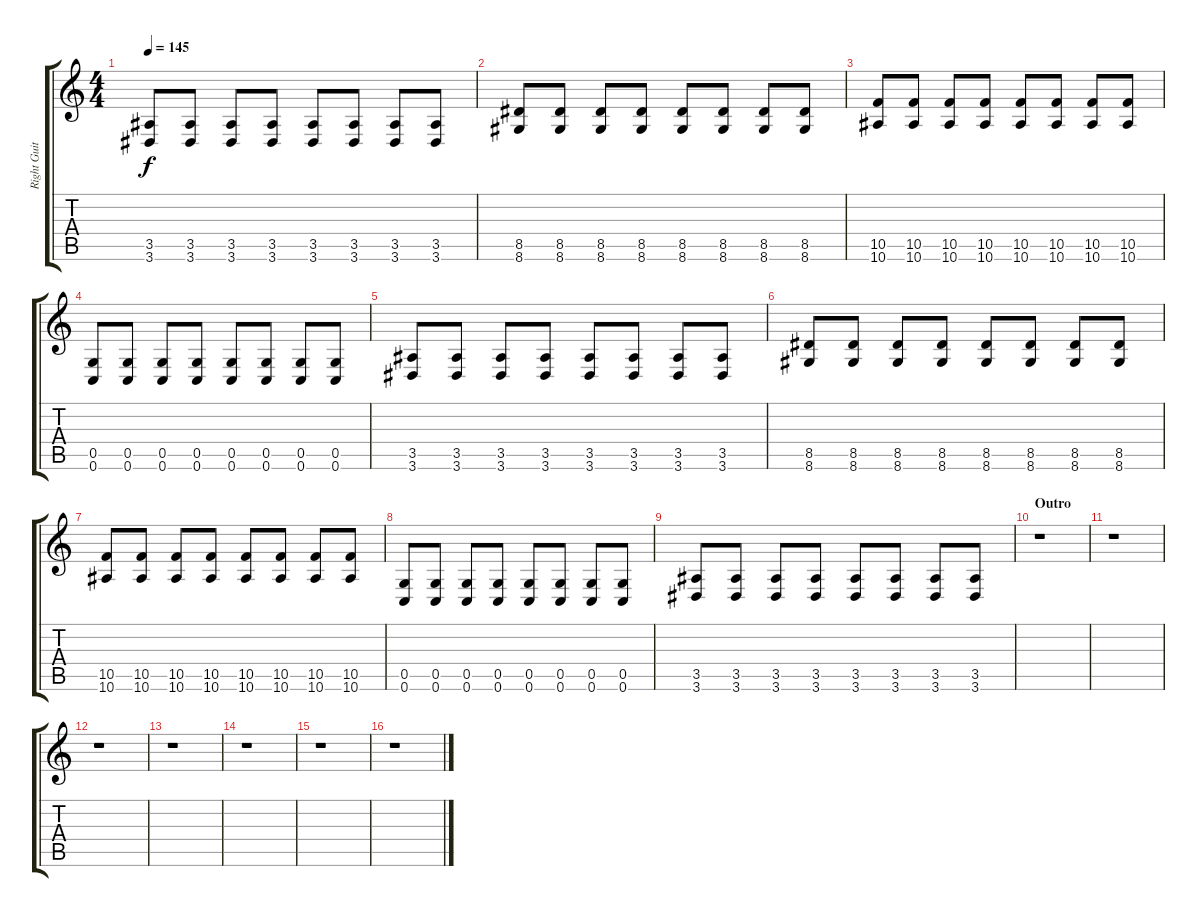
\track ("Right Guitar" "Right Guit") {instrument distortionguitar}
\staff {score tabs}
\tuning (D4 A3 F3 C3 G2 C2) {hide}
\ts (4 4)
\tempo 145
\clef g2
\ks c
(3.5 3.6).8{dy f} (3.5 3.6).8 (3.5 3.6).8 (3.5 3.6).8 (3.5 3.6).8 (3.5 3.6).8 (3.5 3.6).8 (3.5 3.6).8 |
(8.5 8.6).8 (8.5 8.6).8 (8.5 8.6).8 (8.5 8.6).8 (8.5 8.6).8 (8.5 8.6).8 (8.5 8.6).8 (8.5 8.6).8 |
(10.5 10.6).8 (10.5 10.6).8 (10.5 10.6).8 (10.5 10.6).8 (10.5 10.6).8 (10.5 10.6).8 (10.5 10.6).8 (10.5 10.6).8 |
(0.5 0.6).8 (0.5 0.6).8 (0.5 0.6).8 (0.5 0.6).8 (0.5 0.6).8 (0.5 0.6).8 (0.5 0.6).8 (0.5 0.6).8 |
(3.5 3.6).8 (3.5 3.6).8 (3.5 3.6).8 (3.5 3.6).8 (3.5 3.6).8 (3.5 3.6).8 (3.5 3.6).8 (3.5 3.6).8 |
(8.5 8.6).8 (8.5 8.6).8 (8.5 8.6).8 (8.5 8.6).8 (8.5 8.6).8 (8.5 8.6).8 (8.5 8.6).8 (8.5 8.6).8 |
(10.5 10.6).8 (10.5 10.6).8 (10.5 10.6).8 (10.5 10.6).8 (10.5 10.6).8 (10.5 10.6).8 (10.5 10.6).8 (10.5 10.6).8 |
(0.5 0.6).8 (0.5 0.6).8 (0.5 0.6).8 (0.5 0.6).8 (0.5 0.6).8 (0.5 0.6).8 (0.5 0.6).8 (0.5 0.6).8 |
(3.5 3.6).8 (3.5 3.6).8 (3.5 3.6).8 (3.5 3.6).8 (3.5 3.6).8 (3.5 3.6).8 (3.5 3.6).8 (3.5 3.6).8 |
\section ("" "Outro")
r.1 |
r.1 |
r.1 |
r.1 |
r.1 |
r.1 |
r.1
